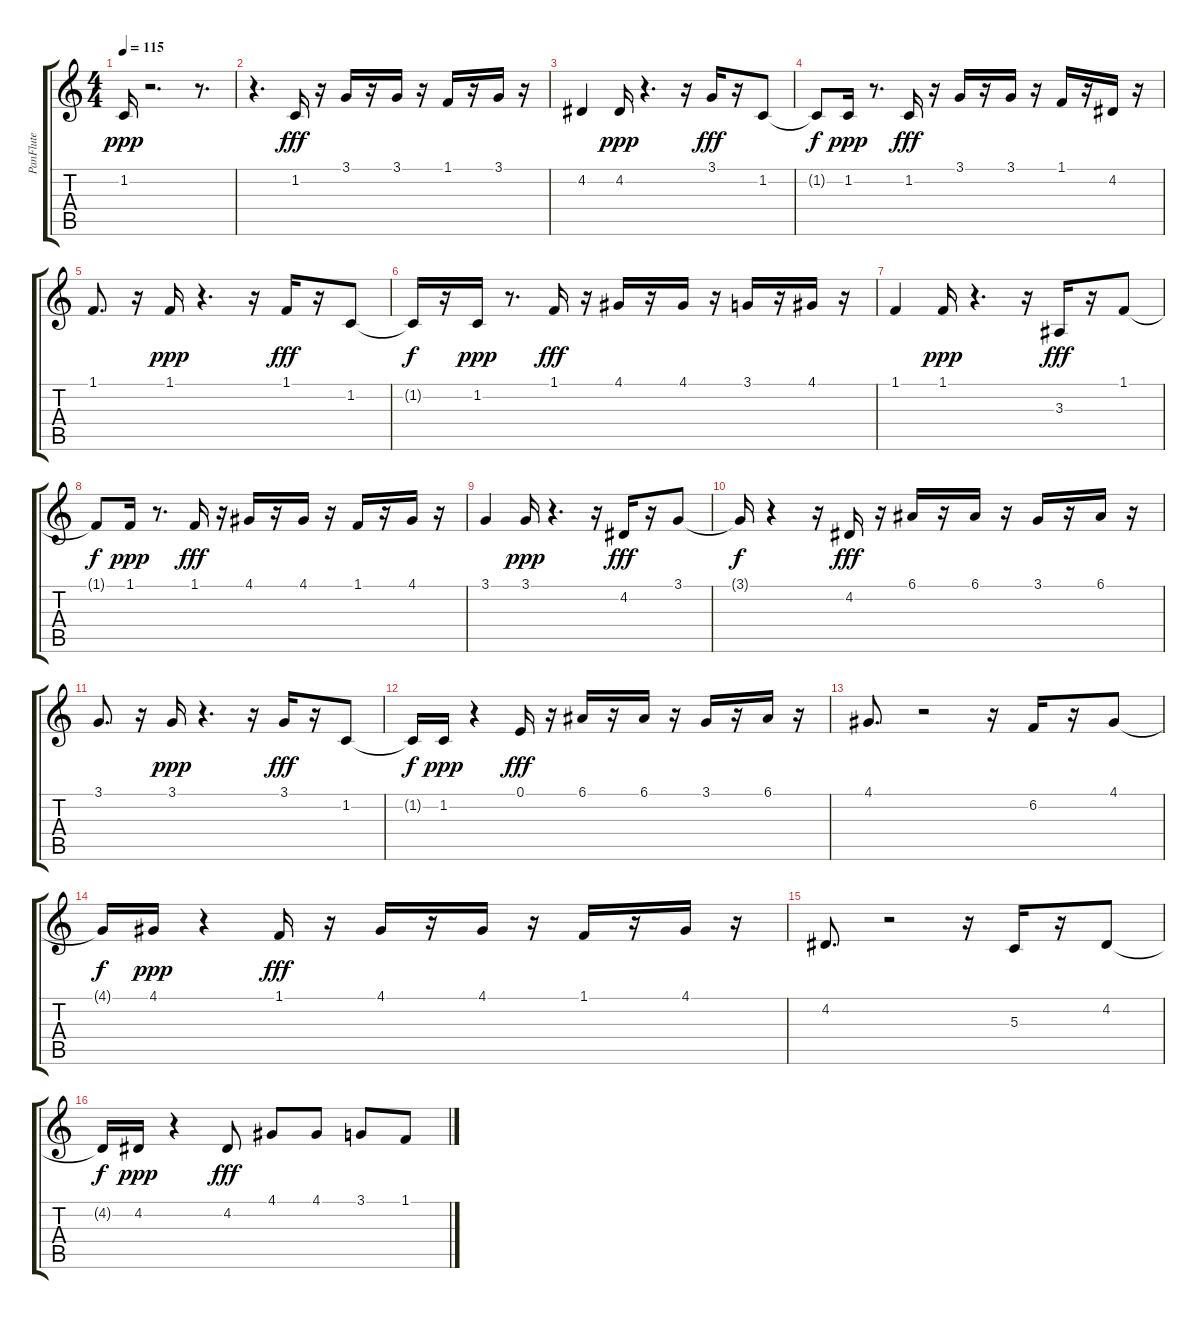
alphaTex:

\track ("PanFlute" "PanFlute") {instrument panflute}
\staff {score tabs}
\tuning (E4 B3 G3 D3 A2 E2) {hide}
\ts (4 4)
\tempo 115
\clef g2
\ks c
1.2.16{dy ppp} r.2{d} r.8{d} |
r.4{d} 1.2.16{dy fff} r.16 3.1.16 r.16 3.1.16 r.16 1.1.16 r.16 3.1.16 r.16 |
4.2.4 4.2.16{dy ppp} r.4{d} r.16 3.1.16{dy fff} r.16 1.2.8 |
1.2{t}.8{dy f} 1.2.16{dy ppp} r.8{d} 1.2.16{dy fff} r.16 3.1.16 r.16 3.1.16 r.16 1.1.16 r.16 4.2.16 r.16 |
1.1.8{d} r.16 1.1.16{dy ppp} r.4{d} r.16 1.1.16{dy fff} r.16 1.2.8 |
1.2{t}.16{dy f} r.16 1.2.16{dy ppp} r.8{d} 1.1.16{dy fff} r.16 4.1.16 r.16 4.1.16 r.16 3.1.16 r.16 4.1.16 r.16 |
1.1.4 1.1.16{dy ppp} r.4{d} r.16 3.3.16{dy fff} r.16 1.1.8 |
1.1{t}.8{dy f} 1.1.16{dy ppp} r.8{d} 1.1.16{dy fff} r.16 4.1.16 r.16 4.1.16 r.16 1.1.16 r.16 4.1.16 r.16 |
3.1.4 3.1.16{dy ppp} r.4{d} r.16 4.2.16{dy fff} r.16 3.1.8 |
3.1{t}.16{dy f} r.4 r.16 4.2.16{dy fff} r.16 6.1.16 r.16 6.1.16 r.16 3.1.16 r.16 6.1.16 r.16 |
3.1.8{d} r.16 3.1.16{dy ppp} r.4{d} r.16 3.1.16{dy fff} r.16 1.2.8 |
1.2{t}.16{dy f} 1.2.16{dy ppp} r.4 0.1.16{dy fff} r.16 6.1.16 r.16 6.1.16 r.16 3.1.16 r.16 6.1.16 r.16 |
4.1.8{d} r.2 r.16 6.2.16 r.16 4.1.8 |
4.1{t}.16{dy f} 4.1.16{dy ppp} r.4 1.1.16{dy fff} r.16 4.1.16 r.16 4.1.16 r.16 1.1.16 r.16 4.1.16 r.16 |
4.2.8{d} r.2 r.16 5.3.16 r.16 4.2.8 |
4.2{t}.16{dy f} 4.2.16{dy ppp} r.4 4.2.8{dy fff} 4.1.8 4.1.8 3.1.8 1.1.8
